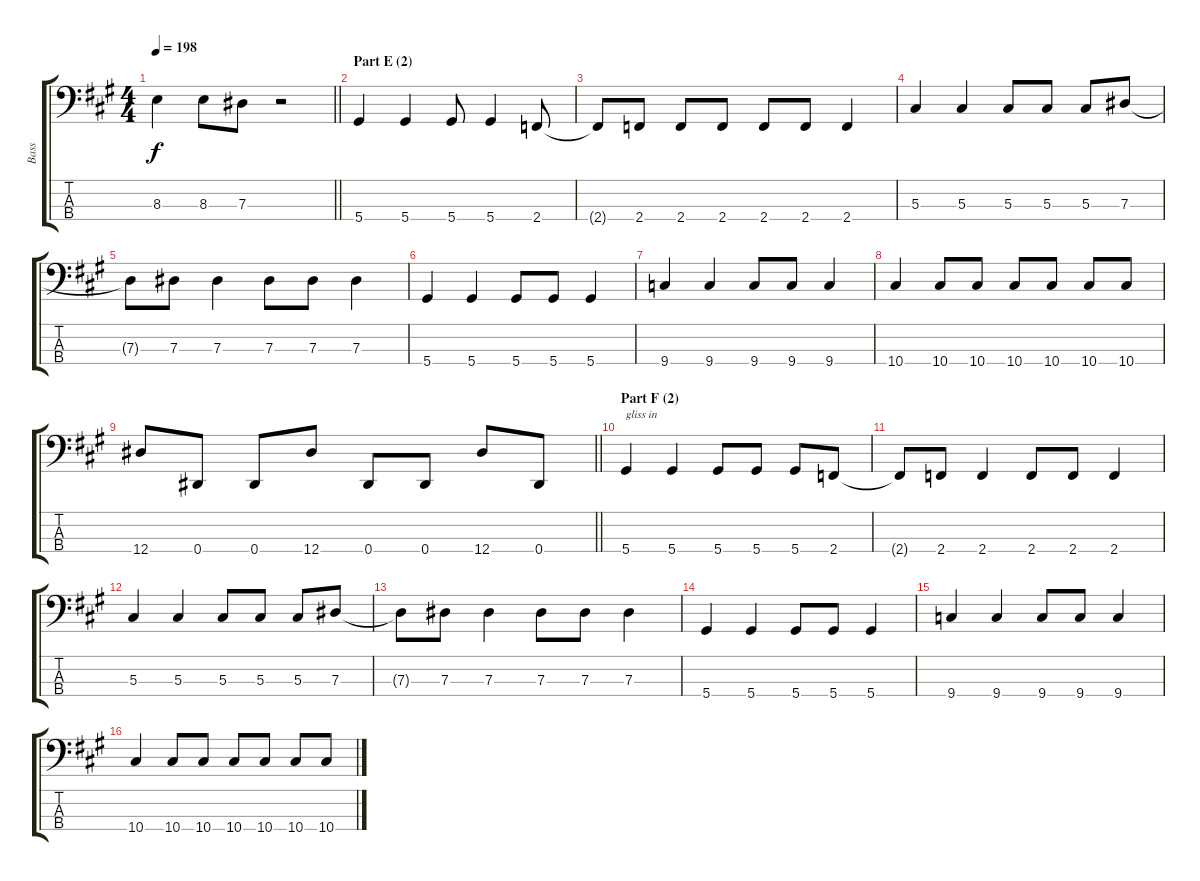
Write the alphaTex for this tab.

\track ("Bass" "Bass") {instrument electricbasspick}
\staff {score tabs}
\tuning (Gb2 Db2 Ab1 Eb1) {hide}
\ts (4 4)
\tempo 198
\clef f4
\barLineRight lightlight
\ks a
8.3.4{dy f} 8.3.8 7.3.8 r.2 |
\section ("" "Part E (2)")
5.4.4 5.4.4 5.4.8 5.4.4 2.4.8 |
2.4{t}.8 2.4.8 2.4.8 2.4.8 2.4.8 2.4.8 2.4.4 |
5.3.4 5.3.4 5.3.8 5.3.8 5.3.8 7.3.8 |
7.3{t}.8 7.3.8 7.3.4 7.3.8 7.3.8 7.3.4 |
5.4.4 5.4.4 5.4.8 5.4.8 5.4.4 |
9.4.4 9.4.4 9.4.8 9.4.8 9.4.4 |
10.4.4 10.4.8 10.4.8 10.4.8 10.4.8 10.4.8 10.4.8 |
\barLineRight lightlight
12.4.8 0.4.8 0.4.8 12.4.8 0.4.8 0.4.8 12.4.8 0.4.8 |
\section ("" "Part F (2)")
5.4.4{txt "gliss in"} 5.4.4 5.4.8 5.4.8 5.4.8 2.4.8 |
2.4{t}.8 2.4.8 2.4.4 2.4.8 2.4.8 2.4.4 |
5.3.4 5.3.4 5.3.8 5.3.8 5.3.8 7.3.8 |
7.3{t}.8 7.3.8 7.3.4 7.3.8 7.3.8 7.3.4 |
5.4.4 5.4.4 5.4.8 5.4.8 5.4.4 |
9.4.4 9.4.4 9.4.8 9.4.8 9.4.4 |
10.4.4 10.4.8 10.4.8 10.4.8 10.4.8 10.4.8 10.4.8
